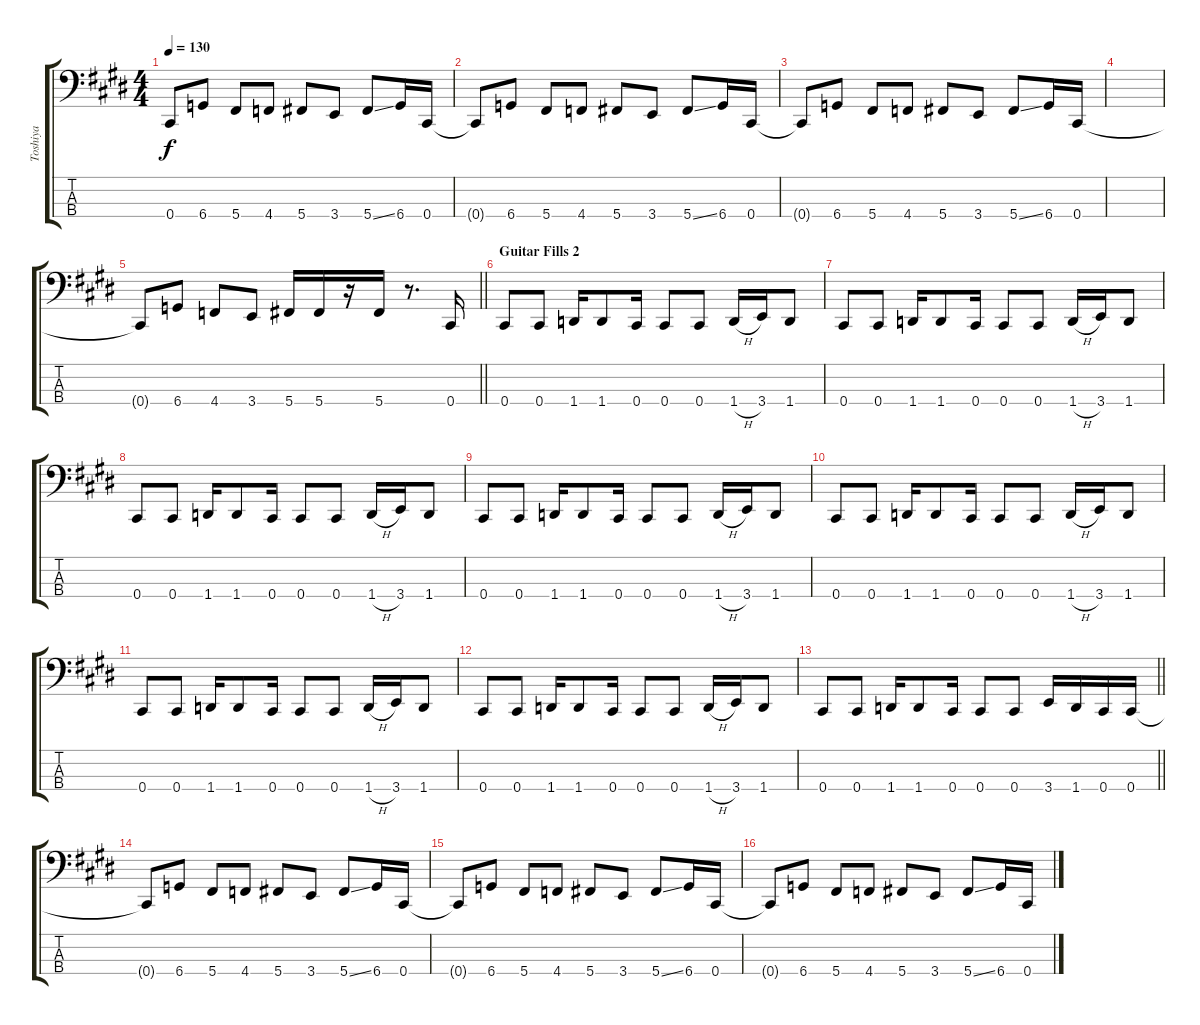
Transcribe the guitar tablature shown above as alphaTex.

\track ("Toshiya" "Toshiya") {instrument electricbasspick}
\staff {score tabs}
\tuning (Eb2 Bb1 Gb1 Db1) {hide}
\ts (4 4)
\tempo 130
\clef f4
\ks e
0.4{t}.8{dy f} 6.4.8 5.4.8 4.4.8 5.4.8 3.4.8 5.4{ss}.8 6.4.16 0.4.16 |
0.4{t}.8 6.4.8 5.4.8 4.4.8 5.4.8 3.4.8 5.4{ss}.8 6.4.16 0.4.16 |
0.4{t}.8 6.4.8 5.4.8 4.4.8 5.4.8 3.4.8 5.4{ss}.8 6.4.16 0.4.16 |
|
\barLineRight lightlight
0.4{t}.8 6.4.8 4.4.8 3.4.8 5.4.16 5.4.16 r.16 5.4.16 r.8{d} 0.4.16 |
\section ("" "Guitar Fills 2")
0.4.8 0.4.8 1.4.16 1.4.8 0.4.16 0.4.8 0.4.8 1.4{h}.16 3.4.16 1.4.8 |
0.4.8 0.4.8 1.4.16 1.4.8 0.4.16 0.4.8 0.4.8 1.4{h}.16 3.4.16 1.4.8 |
0.4.8 0.4.8 1.4.16 1.4.8 0.4.16 0.4.8 0.4.8 1.4{h}.16 3.4.16 1.4.8 |
0.4.8 0.4.8 1.4.16 1.4.8 0.4.16 0.4.8 0.4.8 1.4{h}.16 3.4.16 1.4.8 |
0.4.8 0.4.8 1.4.16 1.4.8 0.4.16 0.4.8 0.4.8 1.4{h}.16 3.4.16 1.4.8 |
0.4.8 0.4.8 1.4.16 1.4.8 0.4.16 0.4.8 0.4.8 1.4{h}.16 3.4.16 1.4.8 |
0.4.8 0.4.8 1.4.16 1.4.8 0.4.16 0.4.8 0.4.8 1.4{h}.16 3.4.16 1.4.8 |
\barLineRight lightlight
0.4.8 0.4.8 1.4.16 1.4.8 0.4.16 0.4.8 0.4.8 3.4.16 1.4.16 0.4.16 0.4.16 |
0.4{t}.8 6.4.8 5.4.8 4.4.8 5.4.8 3.4.8 5.4{ss}.8 6.4.16 0.4.16 |
0.4{t}.8 6.4.8 5.4.8 4.4.8 5.4.8 3.4.8 5.4{ss}.8 6.4.16 0.4.16 |
0.4{t}.8 6.4.8 5.4.8 4.4.8 5.4.8 3.4.8 5.4{ss}.8 6.4.16 0.4.16
